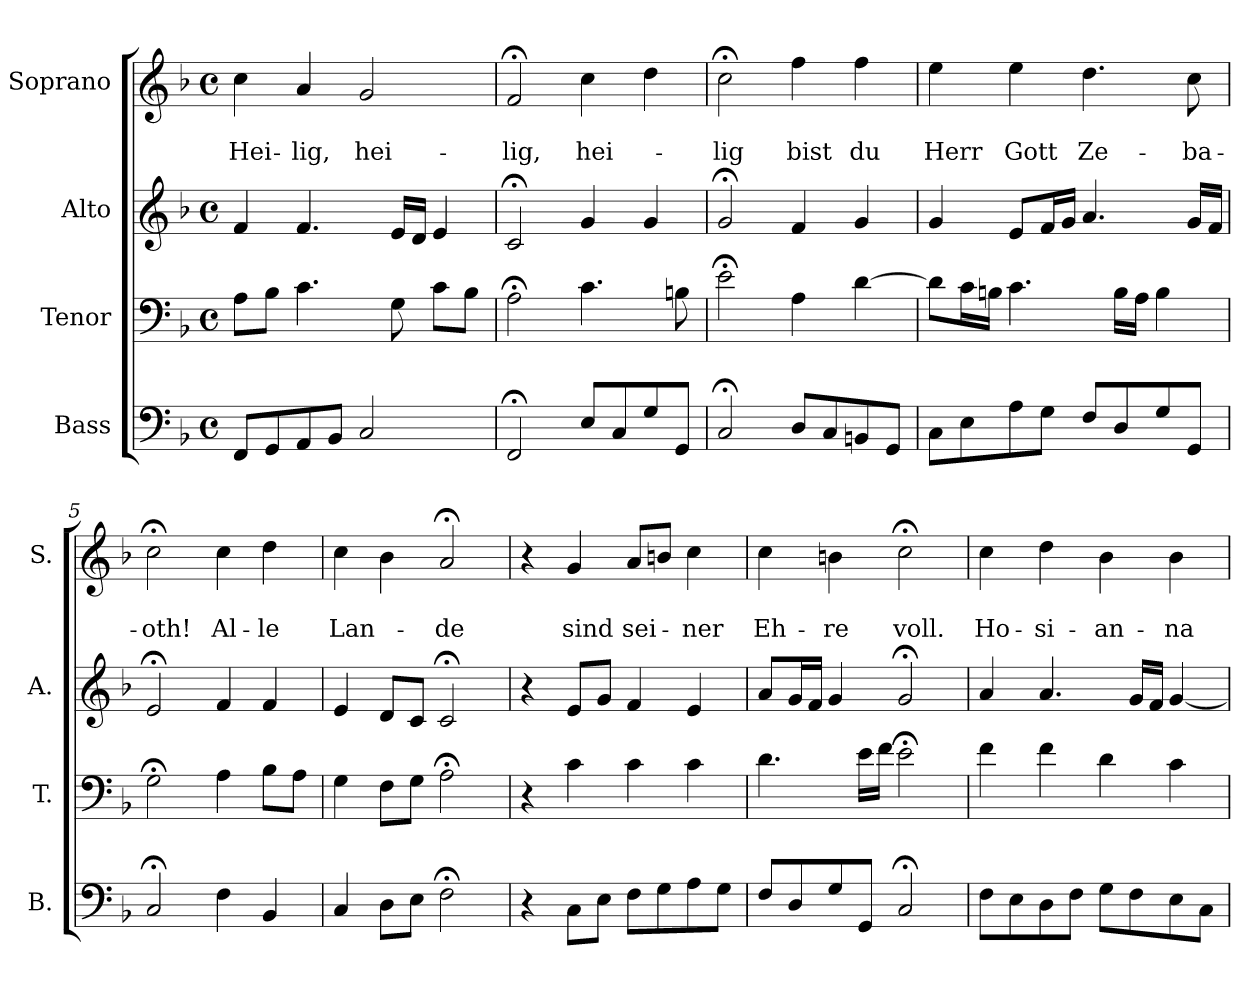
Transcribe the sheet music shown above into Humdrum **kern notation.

**kern	**kern	**kern	**kern	**text	**text
*part4	*part3	*part2	*part1	*part1	*part1
*staff4	*staff3	*staff2	*staff1	*staff1	*staff1
*I"Bass	*I"Tenor	*I"Alto	*I"Soprano	*	*
*I'B.	*I'T.	*I'A.	*I'S.	*	*
*clefF4	*clefF4	*clefG2	*clefG2	*	*
*k[b-]	*k[b-]	*k[b-]	*k[b-]	*	*
*F:	*F:	*F:	*F:	*	*
*M4/4	*M4/4	*M4/4	*M4/4	*	*
*met(c)	*met(c)	*met(c)	*met(c)	*	*
=1	=1	=1	=1	=1	=1
8FF/L	8A\L	4f/	4cc\	.	Hei-
8GG/	8B-\J	.	.	.	.
8AA/	4.c\	4.f/	4a/	.	-lig,
8BB-/J	.	.	.	.	.
2C/	.	.	2g/	.	hei-
.	8G\	16e/LL	.	.	.
.	.	16d/JJ	.	.	.
.	8c\L	4e/	.	.	.
.	8B-\J	.	.	.	.
=2	=2	=2	=2	=2	=2
2FF;</	2A;<\	2c;</	2f;</	.	-lig,
8E/L	4.c\	4g/	4cc\	.	hei-
8C/	.	.	.	.	.
8G/	.	4g/	4dd\	.	.
8GG/J	8Bn\	.	.	.	.
=3	=3	=3	=3	=3	=3
2C;</	2e;<\	2g;</	2cc;<\	.	-lig
8D/L	4A\	4f/	4ff\	.	bist
8C/	.	.	.	.	.
8BBn/	[4d\	4g/	4ff\	.	du
8GG/J	.	.	.	.	.
=4	=4	=4	=4	=4	=4
8C\L	8d\L]	4g/	4ee\	.	Herr
8E\	16c\L	.	.	.	.
.	16Bn\JJ	.	.	.	.
8A\	4.c\	8e/L	4ee\	.	Gott
8G\J	.	16f/L	.	.	.
.	.	16g/JJ	.	.	.
8F/L	.	4.a/	4.dd\	.	Ze-
8D/	16B\LL	.	.	.	.
.	16A\JJ	.	.	.	.
8G/	4B\	.	.	.	.
8GG/J	.	16g/LL	8cc\	.	-ba-
.	.	16f/JJ	.	.	.
=5	=5	=5	=5	=5	=5
2C;</	2G;<\	2e;</	2cc;<\	.	-oth!
4F\	4A\	4f/	4cc\	.	Al-
4BB-/	8B-\L	4f/	4dd\	.	-le
.	8A\J	.	.	.	.
=6	=6	=6	=6	=6	=6
4C/	4G\	4e/	4cc\	.	Lan-
8D\L	8F\L	8d/L	4b-\	.	.
8E\J	8G\J	8c/J	.	.	.
2F;<\	2A;<\	2c;</	2a;</	.	-de
!!LO:LB:g=z
=7	=7	=7	=7	=7	=7
4r	4r	4r	4r	.	.
8C\L	4c\	8e/L	4g/	.	sind
8E\J	.	8g/J	.	.	.
8F\L	4c\	4f/	8a/L	.	sei-
8G\	.	.	8bn/J	.	.
8A\	4c\	4e/	4cc\	.	-ner
8G\J	.	.	.	.	.
=8	=8	=8	=8	=8	=8
8F/L	4.d\	8a/L	4cc\	.	Eh-
8D/	.	16g/L	.	.	.
.	.	16f/JJ	.	.	.
8G/	.	4g/	4bn\	.	re
8GG/J	16e\LL	.	.	.	.
.	16f\JJ	.	.	.	.
2C;</	2e;<\	2g;</	2cc;<\	.	voll.
=9	=9	=9	=9	=9	=9
8F\L	4f\	4a/	4cc\	.	Ho-
8E\	.	.	.	.	.
8D\	4f\	4.a/	4dd\	.	-si-
8F\J	.	.	.	.	.
8G\L	4d\	.	4b-\	.	-an-
8F\	.	16g/LL	.	.	.
.	.	16f/JJ	.	.	.
8E\	4c\	[4g/	4b-\	.	-na
8C\J	.	.	.	.	.
=	=	=	=	=	=
*-	*-	*-	*-	*-	*-
